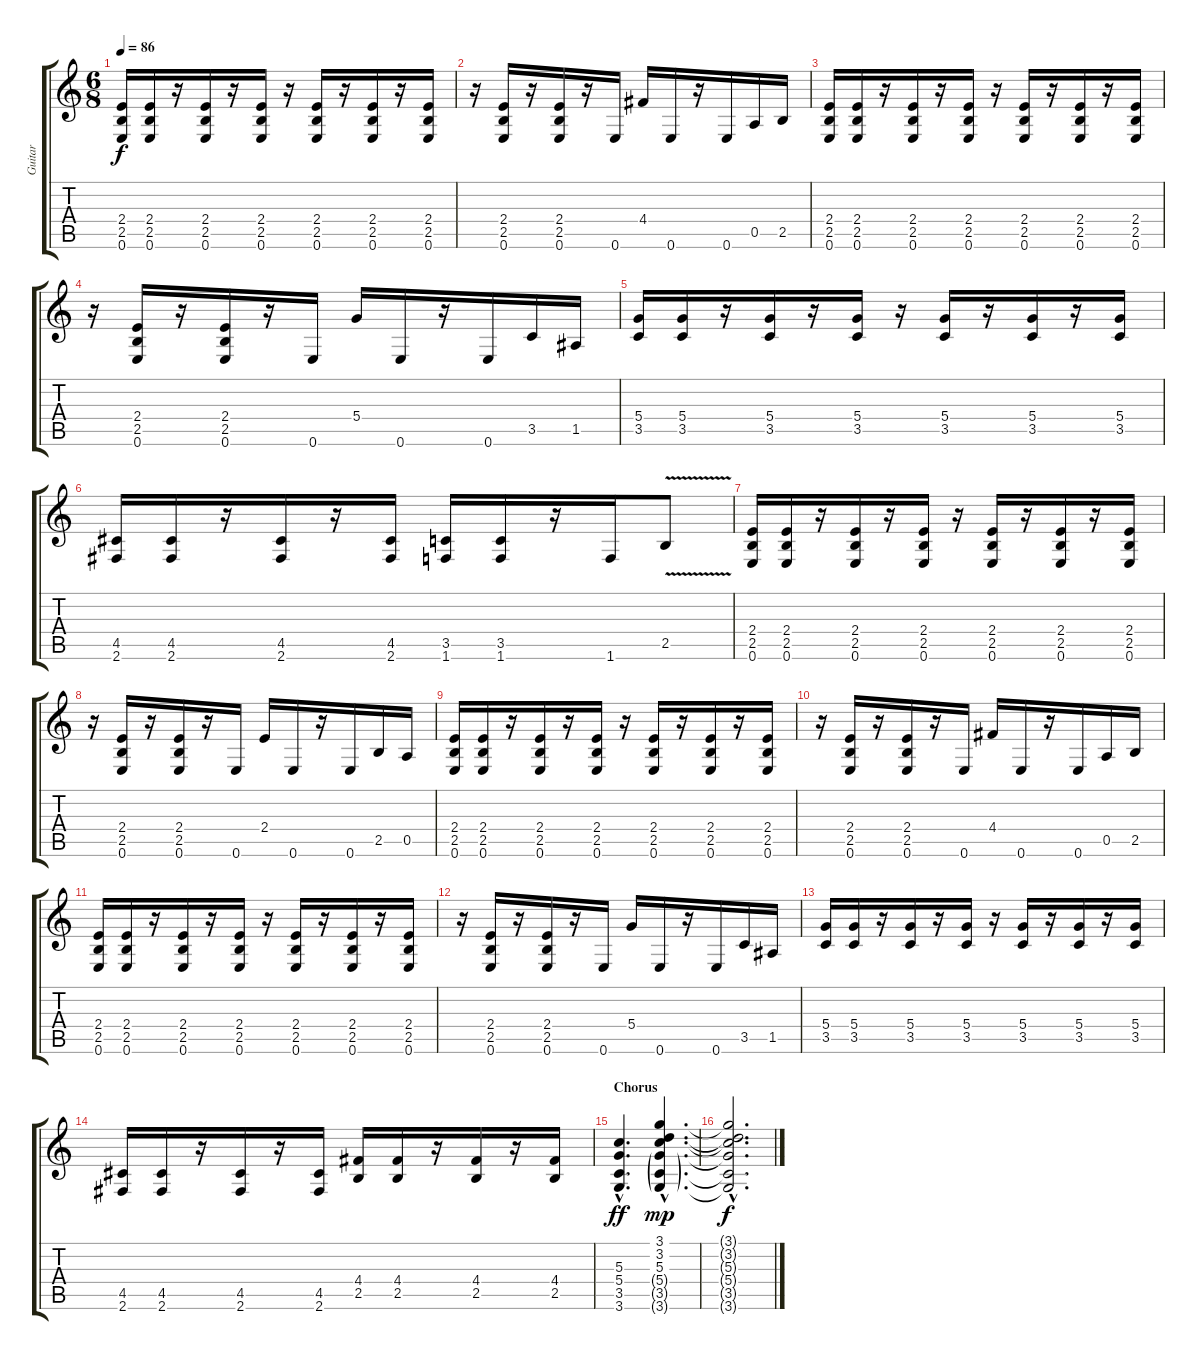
\track ("Guitar" "Guitar") {instrument distortionguitar}
\staff {score tabs}
\tuning (E4 B3 G3 D3 A2 E2) {hide}
\ts (6 8)
\tempo 86
\clef g2
\ks c
(2.4 2.5 0.6).16{dy f} (2.4 2.5 0.6).16 r.16 (2.4 2.5 0.6).16 r.16 (2.4 2.5 0.6).16 r.16 (2.4 2.5 0.6).16 r.16 (2.4 2.5 0.6).16 r.16 (2.4 2.5 0.6).16 |
r.16 (2.4 2.5 0.6).16 r.16 (2.4 2.5 0.6).16 r.16 0.6.16 4.4.16 0.6.16 r.16 0.6.16 0.5.16 2.5.16 |
(2.4 2.5 0.6).16 (2.4 2.5 0.6).16 r.16 (2.4 2.5 0.6).16 r.16 (2.4 2.5 0.6).16 r.16 (2.4 2.5 0.6).16 r.16 (2.4 2.5 0.6).16 r.16 (2.4 2.5 0.6).16 |
r.16 (2.4 2.5 0.6).16 r.16 (2.4 2.5 0.6).16 r.16 0.6.16 5.4.16 0.6.16 r.16 0.6.16 3.5.16 1.5.16 |
(5.4 3.5).16 (5.4 3.5).16 r.16 (5.4 3.5).16 r.16 (5.4 3.5).16 r.16 (5.4 3.5).16 r.16 (5.4 3.5).16 r.16 (5.4 3.5).16 |
(4.5 2.6).16 (4.5 2.6).16 r.16 (4.5 2.6).16 r.16 (4.5 2.6).16 (3.5 1.6).16 (3.5 1.6).16 r.16 1.6.16 2.5{v}.8 |
(2.4 2.5 0.6).16 (2.4 2.5 0.6).16 r.16 (2.4 2.5 0.6).16 r.16 (2.4 2.5 0.6).16 r.16 (2.4 2.5 0.6).16 r.16 (2.4 2.5 0.6).16 r.16 (2.4 2.5 0.6).16 |
r.16 (2.4 2.5 0.6).16 r.16 (2.4 2.5 0.6).16 r.16 0.6.16 2.4.16 0.6.16 r.16 0.6.16 2.5.16 0.5.16 |
(2.4 2.5 0.6).16 (2.4 2.5 0.6).16 r.16 (2.4 2.5 0.6).16 r.16 (2.4 2.5 0.6).16 r.16 (2.4 2.5 0.6).16 r.16 (2.4 2.5 0.6).16 r.16 (2.4 2.5 0.6).16 |
r.16 (2.4 2.5 0.6).16 r.16 (2.4 2.5 0.6).16 r.16 0.6.16 4.4.16 0.6.16 r.16 0.6.16 0.5.16 2.5.16 |
(2.4 2.5 0.6).16 (2.4 2.5 0.6).16 r.16 (2.4 2.5 0.6).16 r.16 (2.4 2.5 0.6).16 r.16 (2.4 2.5 0.6).16 r.16 (2.4 2.5 0.6).16 r.16 (2.4 2.5 0.6).16 |
r.16 (2.4 2.5 0.6).16 r.16 (2.4 2.5 0.6).16 r.16 0.6.16 5.4.16 0.6.16 r.16 0.6.16 3.5.16 1.5.16 |
(5.4 3.5).16 (5.4 3.5).16 r.16 (5.4 3.5).16 r.16 (5.4 3.5).16 r.16 (5.4 3.5).16 r.16 (5.4 3.5).16 r.16 (5.4 3.5).16 |
(4.5 2.6).16 (4.5 2.6).16 r.16 (4.5 2.6).16 r.16 (4.5 2.6).16 (4.4 2.5).16 (4.4 2.5).16 r.16 (4.4 2.5).16 r.16 (4.4 2.5).16 |
\section ("" "Chorus")
(5.3 5.4{hac} 3.5{hac} 3.6{hac}).4{d dy ff} (3.1{hac} 3.2{hac} 5.3{hac} 5.4{g hac} 3.5{g hac} 3.6{g hac}).4{d dy mp} |
(3.1{hac t} 3.2{hac t} 5.3{hac t} 5.4{hac t} 3.5{hac t} 3.6{hac t}).2{d dy f}
